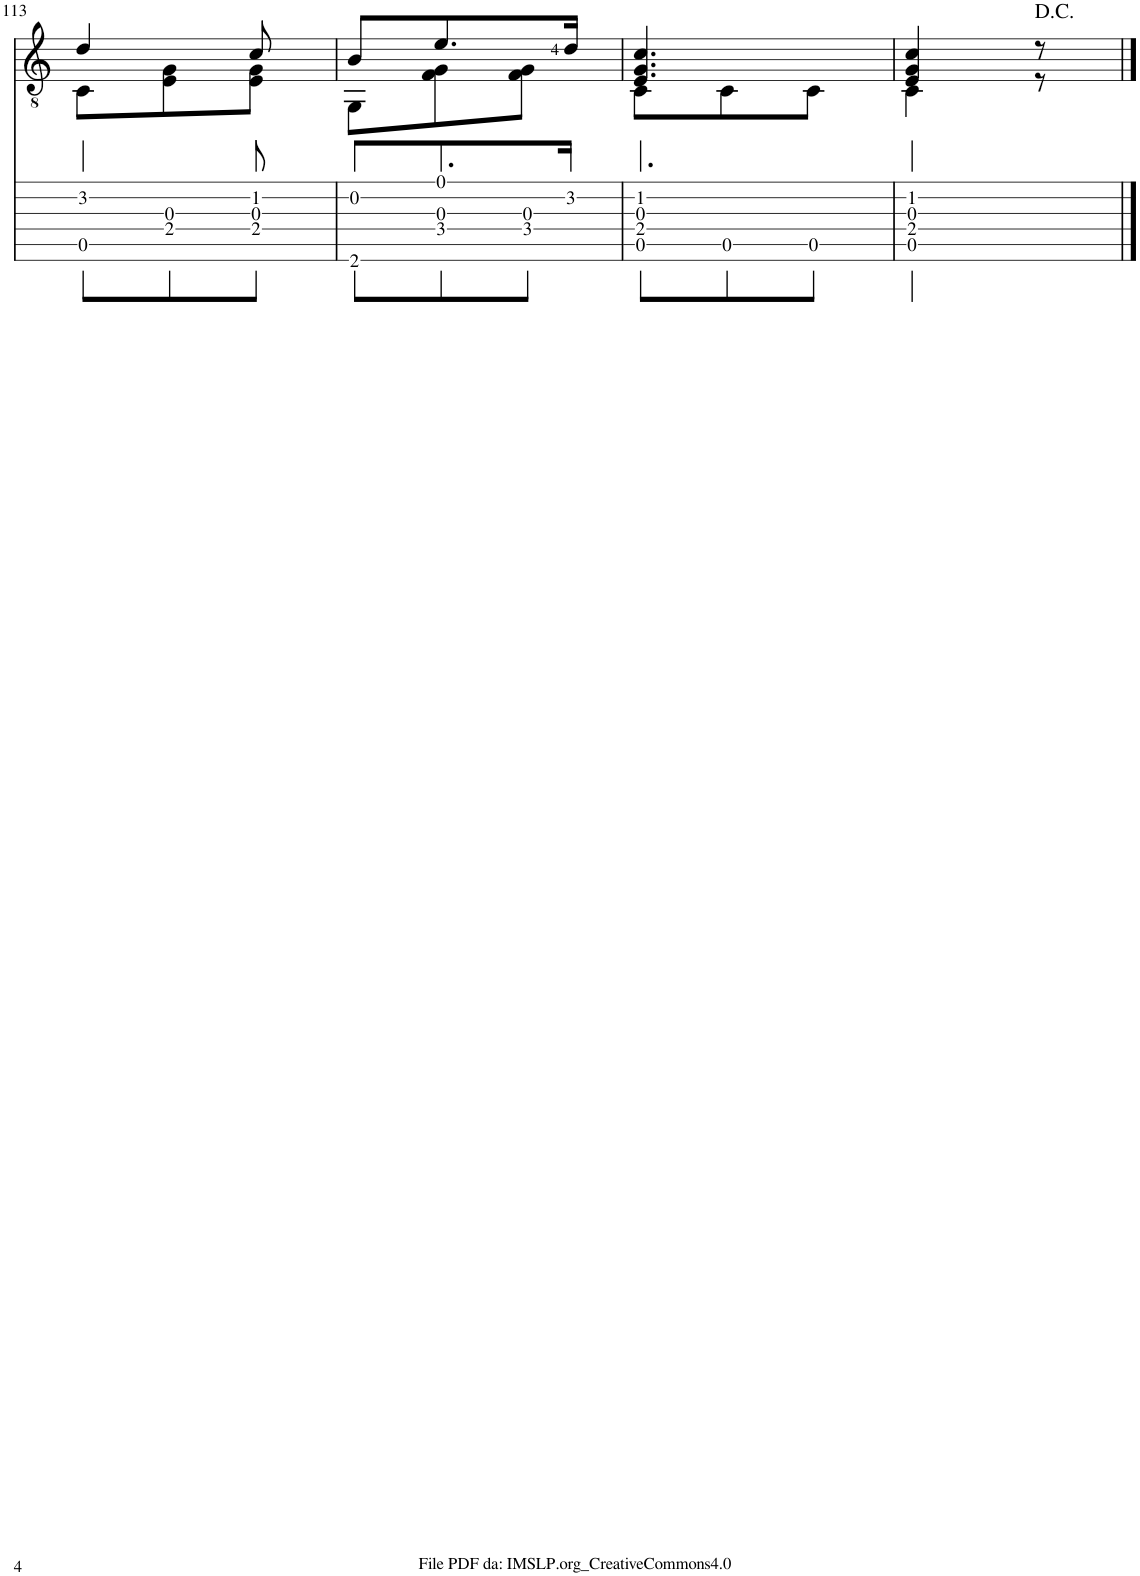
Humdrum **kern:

**kern	**kern
*part2	*part1
*staff2	*staff1
*I"Chitarra classica (Intavolatura)	*I"Guitar
!!LO:PB:g=z
*	*clefGv2
*	*Trd-7c-12
*k[]	*k[]
*M3/8	*M3/8
=113	=113
*^	*^
4d/	8C\L	4d/	8C\L
.	8E\ 8G\	.	8E\ 8G\
8c/	8E\ 8G\J	8c/	8E\ 8G\J
=114	=114	=114	=114
8B/L	8GG\L	8B/L	8GG\L
8.e/	8F\ 8G\	8.e/	8F\ 8G\
.	8F\ 8G\J	.	8F\ 8G\J
16d/Jk	.	16d/Jk	.
=115	=115	=115	=115
4.E/ 4.G/ 4.c/	8C\L	4.E/ 4.G/ 4.c/	8C\L
.	8C\	.	8C\
.	8C\J	.	8C\J
=116	=116	=116	=116
4E/ 4G/ 4c/	4C\	4E/ 4G/ 4c/	4C\
8r	8r	8r	8r
*v	*v	*	*
*	*v	*v
==	==
*-	*-
